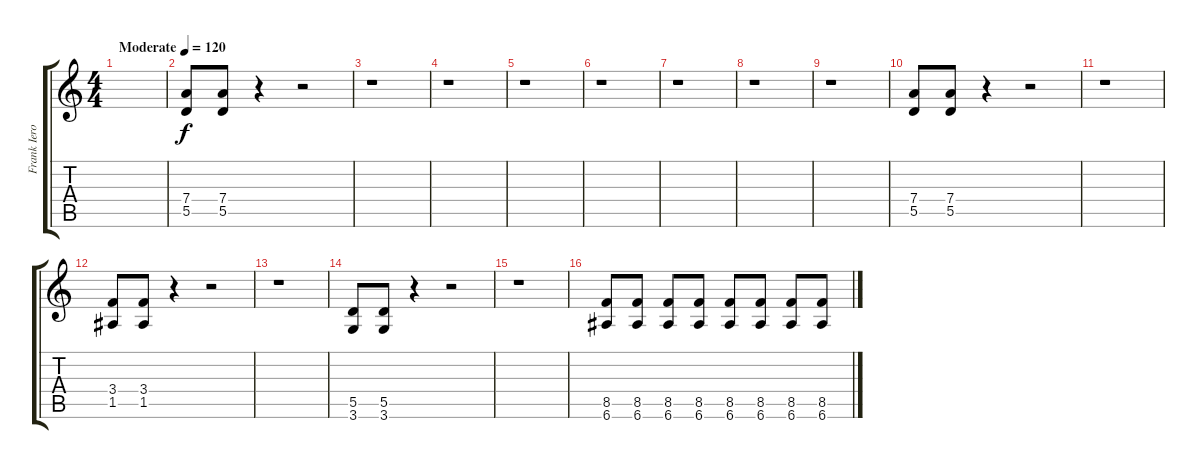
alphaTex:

\track ("Frank Iero" "Frank Iero") {instrument overdrivenguitar}
\staff {score tabs}
\tuning (E4 B3 G3 D3 A2 E2) {hide}
\ts (4 4)
\tempo (120 "Moderate")
\clef g2
\ks c
|
(7.4 5.5).8 (7.4 5.5).8 r.4 r.2 |
r.1 |
r.1 |
r.1 |
r.1 |
r.1 |
r.1 |
r.1 |
(7.4 5.5).8 (7.4 5.5).8 r.4 r.2 |
r.1 |
(3.4 1.5).8 (3.4 1.5).8 r.4 r.2 |
r.1 |
(5.5 3.6).8 (5.5 3.6).8 r.4 r.2 |
r.1 |
(8.5 6.6).8 (8.5 6.6).8 (8.5 6.6).8 (8.5 6.6).8 (8.5 6.6).8 (8.5 6.6).8 (8.5 6.6).8 (8.5 6.6).8
